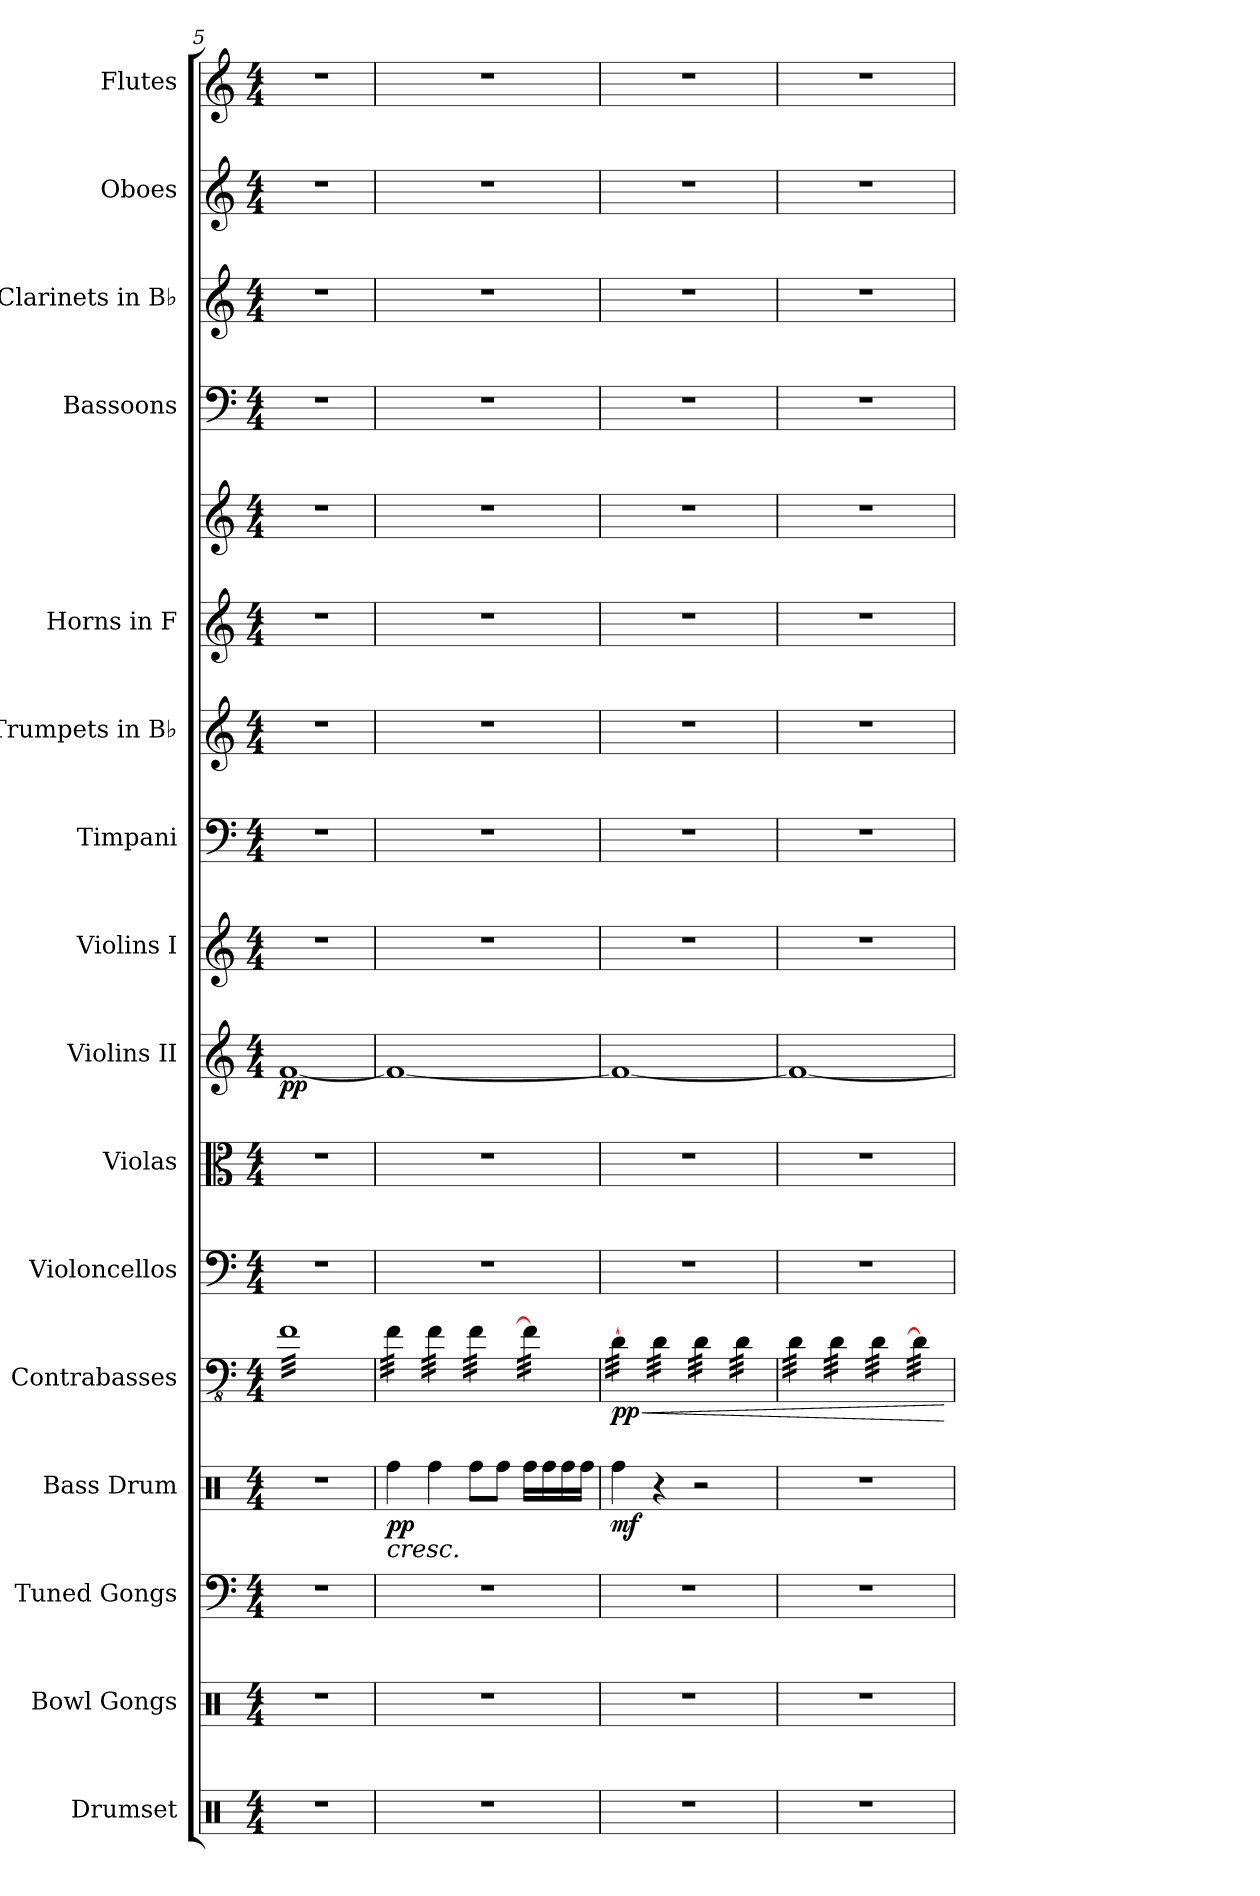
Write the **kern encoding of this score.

**kern	**kern	**kern	**kern	**dynam	**kern	**dynam	**kern	**kern	**kern	**dynam	**kern	**kern	**kern	**kern	**kern	**kern	**kern	**kern	**kern
*part16	*part15	*part14	*part13	*part13	*part12	*part12	*part11	*part10	*part9	*part9	*part8	*part7	*part6	*part5	*part5	*part4	*part3	*part2	*part1
*staff17	*staff16	*staff15	*staff14	*staff14	*staff13	*staff13	*staff12	*staff11	*staff10	*staff10	*staff9	*staff8	*staff7	*staff6	*staff5	*staff4	*staff3	*staff2	*staff1
*I"Drumset	*I"Bowl Gongs	*I"Tuned Gongs	*I"Bass Drum	*	*I"Contrabasses	*	*I"Violoncellos	*I"Violas	*I"Violins II	*	*I"Violins I	*I"Timpani	*I"Trumpets in B♭	*I"Horns in F	*	*I"Bassoons	*I"Clarinets in B♭	*I"Oboes	*I"Flutes
*I'Drs.	*I'Bw. Go.	*I'Td. Go.	*I'B. Dr.	*	*I'Cb.	*	*I'Vc.	*I'Vla.	*I'Vln. II	*	*I'Vln. I	*I'Timp.	*	*	*	*I'Bsn.	*	*I'Ob.	*I'Fl.
*clefX	*clefX	*clefF4	*clefX	*	*clefFv4	*	*clefF4	*clefC3	*clefG2	*	*clefG2	*clefF4	*clefG2	*clefG2	*clefG2	*clefF4	*clefG2	*clefG2	*clefG2
*	*	*	*	*	*ITrd7c12	*	*	*	*	*	*	*	*ITrd1c2	*ITrd4c7	*ITrd4c7	*	*ITrd1c2	*	*
*k[]	*k[]	*k[]	*k[]	*	*k[]	*	*k[]	*k[]	*k[]	*	*k[]	*k[]	*k[b-e-]	*k[b-]	*k[b-]	*k[]	*k[b-e-]	*k[]	*k[]
*M4/4	*M4/4	*M4/4	*M4/4	*	*M4/4	*	*M4/4	*M4/4	*M4/4	*	*M4/4	*M4/4	*M4/4	*M4/4	*M4/4	*M4/4	*M4/4	*M4/4	*M4/4
=5	=5	=5	=5	=5	=5	=5	=5	=5	=5	=5	=5	=5	=5	=5	=5	=5	=5	=5	=5
!	!	!	!	!	!	!	!	!	!	!LO:DY:b	!	!	!	!	!	!	!	!	!
*	*	*	*	*	*tremolo	*	*	*	*	*	*	*	*	*	*	*	*	*	*
1r	1r	1r	1r	.	32FFLLL	.	1r	1r	[1f	pp	1r	1r	1r	1r	1r	1r	1r	1r	1r
.	.	.	.	.	32FF	.	.	.	.	.	.	.	.	.	.	.	.	.	.
.	.	.	.	.	32FF	.	.	.	.	.	.	.	.	.	.	.	.	.	.
.	.	.	.	.	32FF	.	.	.	.	.	.	.	.	.	.	.	.	.	.
.	.	.	.	.	32FF	.	.	.	.	.	.	.	.	.	.	.	.	.	.
.	.	.	.	.	32FF	.	.	.	.	.	.	.	.	.	.	.	.	.	.
.	.	.	.	.	32FF	.	.	.	.	.	.	.	.	.	.	.	.	.	.
.	.	.	.	.	32FF	.	.	.	.	.	.	.	.	.	.	.	.	.	.
.	.	.	.	.	32FF	.	.	.	.	.	.	.	.	.	.	.	.	.	.
.	.	.	.	.	32FF	.	.	.	.	.	.	.	.	.	.	.	.	.	.
.	.	.	.	.	32FF	.	.	.	.	.	.	.	.	.	.	.	.	.	.
.	.	.	.	.	32FF	.	.	.	.	.	.	.	.	.	.	.	.	.	.
.	.	.	.	.	32FF	.	.	.	.	.	.	.	.	.	.	.	.	.	.
.	.	.	.	.	32FF	.	.	.	.	.	.	.	.	.	.	.	.	.	.
.	.	.	.	.	32FF	.	.	.	.	.	.	.	.	.	.	.	.	.	.
.	.	.	.	.	32FF	.	.	.	.	.	.	.	.	.	.	.	.	.	.
.	.	.	.	.	32FF	.	.	.	.	.	.	.	.	.	.	.	.	.	.
.	.	.	.	.	32FF	.	.	.	.	.	.	.	.	.	.	.	.	.	.
.	.	.	.	.	32FF	.	.	.	.	.	.	.	.	.	.	.	.	.	.
.	.	.	.	.	32FF	.	.	.	.	.	.	.	.	.	.	.	.	.	.
.	.	.	.	.	32FF	.	.	.	.	.	.	.	.	.	.	.	.	.	.
.	.	.	.	.	32FF	.	.	.	.	.	.	.	.	.	.	.	.	.	.
.	.	.	.	.	32FF	.	.	.	.	.	.	.	.	.	.	.	.	.	.
.	.	.	.	.	32FF	.	.	.	.	.	.	.	.	.	.	.	.	.	.
.	.	.	.	.	32FF	.	.	.	.	.	.	.	.	.	.	.	.	.	.
.	.	.	.	.	32FF	.	.	.	.	.	.	.	.	.	.	.	.	.	.
.	.	.	.	.	32FF	.	.	.	.	.	.	.	.	.	.	.	.	.	.
.	.	.	.	.	32FF	.	.	.	.	.	.	.	.	.	.	.	.	.	.
.	.	.	.	.	32FF	.	.	.	.	.	.	.	.	.	.	.	.	.	.
.	.	.	.	.	32FF	.	.	.	.	.	.	.	.	.	.	.	.	.	.
.	.	.	.	.	32FF	.	.	.	.	.	.	.	.	.	.	.	.	.	.
.	.	.	.	.	32FFJJJ	.	.	.	.	.	.	.	.	.	.	.	.	.	.
=6	=6	=6	=6	=6	=6	=6	=6	=6	=6	=6	=6	=6	=6	=6	=6	=6	=6	=6	=6
!	!	!	!	!LO:HP:b	!	!	!	!	!	!	!	!	!	!	!	!	!	!	!
!	!	!	!	!LO:DY:n=1:b	!	!	!	!	!	!	!	!	!	!	!	!	!	!	!
1r	1r	1r	4Rff\	< pp	32FF\LLL	.	1r	1r	1f_	.	1r	1r	1r	1r	1r	1r	1r	1r	1r
.	.	.	.	.	32FF\	.	.	.	.	.	.	.	.	.	.	.	.	.	.
.	.	.	.	.	32FF\	.	.	.	.	.	.	.	.	.	.	.	.	.	.
.	.	.	.	.	32FF\	.	.	.	.	.	.	.	.	.	.	.	.	.	.
.	.	.	.	.	32FF\	.	.	.	.	.	.	.	.	.	.	.	.	.	.
.	.	.	.	.	32FF\	.	.	.	.	.	.	.	.	.	.	.	.	.	.
.	.	.	.	.	32FF\	.	.	.	.	.	.	.	.	.	.	.	.	.	.
.	.	.	.	.	32FF\JJJ	.	.	.	.	.	.	.	.	.	.	.	.	.	.
.	.	.	4Rff\	.	32FF\LLL	.	.	.	.	.	.	.	.	.	.	.	.	.	.
.	.	.	.	.	32FF\	.	.	.	.	.	.	.	.	.	.	.	.	.	.
.	.	.	.	.	32FF\	.	.	.	.	.	.	.	.	.	.	.	.	.	.
.	.	.	.	.	32FF\	.	.	.	.	.	.	.	.	.	.	.	.	.	.
.	.	.	.	.	32FF\	.	.	.	.	.	.	.	.	.	.	.	.	.	.
.	.	.	.	.	32FF\	.	.	.	.	.	.	.	.	.	.	.	.	.	.
.	.	.	.	.	32FF\	.	.	.	.	.	.	.	.	.	.	.	.	.	.
.	.	.	.	.	32FF\JJJ	.	.	.	.	.	.	.	.	.	.	.	.	.	.
.	.	.	8Rff\L	.	32FF\LLL	.	.	.	.	.	.	.	.	.	.	.	.	.	.
.	.	.	.	.	32FF\	.	.	.	.	.	.	.	.	.	.	.	.	.	.
.	.	.	.	.	32FF\	.	.	.	.	.	.	.	.	.	.	.	.	.	.
.	.	.	.	.	32FF\	.	.	.	.	.	.	.	.	.	.	.	.	.	.
.	.	.	8Rff\J	.	32FF\	.	.	.	.	.	.	.	.	.	.	.	.	.	.
.	.	.	.	.	32FF\	.	.	.	.	.	.	.	.	.	.	.	.	.	.
.	.	.	.	.	32FF\	.	.	.	.	.	.	.	.	.	.	.	.	.	.
.	.	.	.	.	32FF\JJJ	.	.	.	.	.	.	.	.	.	.	.	.	.	.
.	.	.	16Rff\LL	.	32FF\]LLL	.	.	.	.	.	.	.	.	.	.	.	.	.	.
.	.	.	.	.	32FF\	.	.	.	.	.	.	.	.	.	.	.	.	.	.
.	.	.	16Rff\	.	32FF\	.	.	.	.	.	.	.	.	.	.	.	.	.	.
.	.	.	.	.	32FF\	.	.	.	.	.	.	.	.	.	.	.	.	.	.
.	.	.	16Rff\	.	32FF\	.	.	.	.	.	.	.	.	.	.	.	.	.	.
.	.	.	.	.	32FF\	.	.	.	.	.	.	.	.	.	.	.	.	.	.
.	.	.	16Rff\JJ	.	32FF\	.	.	.	.	.	.	.	.	.	.	.	.	.	.
.	.	.	.	.	32FF\JJJ	.	.	.	.	.	.	.	.	.	.	.	.	.	.
=7	=7	=7	=7	=7	=7	=7	=7	=7	=7	=7	=7	=7	=7	=7	=7	=7	=7	=7	=7
!	!	!	!	!LO:DY:b	!	!LO:HP:b	!	!	!	!	!	!	!	!	!	!	!	!	!
!	!	!	!	!	!	!LO:DY:n=1:b	!	!	!	!	!	!	!	!	!	!	!	!	!
1r	1r	1r	4Rff\	mf	[32DD\LLL	< pp	1r	1r	1f_	.	1r	1r	1r	1r	1r	1r	1r	1r	1r
.	.	.	.	.	32DD\	.	.	.	.	.	.	.	.	.	.	.	.	.	.
.	.	.	.	.	32DD\	.	.	.	.	.	.	.	.	.	.	.	.	.	.
.	.	.	.	.	32DD\	.	.	.	.	.	.	.	.	.	.	.	.	.	.
.	.	.	.	.	32DD\	.	.	.	.	.	.	.	.	.	.	.	.	.	.
.	.	.	.	.	32DD\	.	.	.	.	.	.	.	.	.	.	.	.	.	.
.	.	.	.	.	32DD\	.	.	.	.	.	.	.	.	.	.	.	.	.	.
.	.	.	.	.	32DD\JJJ	.	.	.	.	.	.	.	.	.	.	.	.	.	.
.	.	.	4r	[	32DD\LLL	.	.	.	.	.	.	.	.	.	.	.	.	.	.
.	.	.	.	.	32DD\	.	.	.	.	.	.	.	.	.	.	.	.	.	.
.	.	.	.	.	32DD\	.	.	.	.	.	.	.	.	.	.	.	.	.	.
.	.	.	.	.	32DD\	.	.	.	.	.	.	.	.	.	.	.	.	.	.
.	.	.	.	.	32DD\	.	.	.	.	.	.	.	.	.	.	.	.	.	.
.	.	.	.	.	32DD\	.	.	.	.	.	.	.	.	.	.	.	.	.	.
.	.	.	.	.	32DD\	.	.	.	.	.	.	.	.	.	.	.	.	.	.
.	.	.	.	.	32DD\JJJ	.	.	.	.	.	.	.	.	.	.	.	.	.	.
.	.	.	2r	.	32DD\LLL	.	.	.	.	.	.	.	.	.	.	.	.	.	.
.	.	.	.	.	32DD\	.	.	.	.	.	.	.	.	.	.	.	.	.	.
.	.	.	.	.	32DD\	.	.	.	.	.	.	.	.	.	.	.	.	.	.
.	.	.	.	.	32DD\	.	.	.	.	.	.	.	.	.	.	.	.	.	.
.	.	.	.	.	32DD\	.	.	.	.	.	.	.	.	.	.	.	.	.	.
.	.	.	.	.	32DD\	.	.	.	.	.	.	.	.	.	.	.	.	.	.
.	.	.	.	.	32DD\	.	.	.	.	.	.	.	.	.	.	.	.	.	.
.	.	.	.	.	32DD\JJJ	.	.	.	.	.	.	.	.	.	.	.	.	.	.
.	.	.	.	.	32DD\LLL	.	.	.	.	.	.	.	.	.	.	.	.	.	.
.	.	.	.	.	32DD\	.	.	.	.	.	.	.	.	.	.	.	.	.	.
.	.	.	.	.	32DD\	.	.	.	.	.	.	.	.	.	.	.	.	.	.
.	.	.	.	.	32DD\	.	.	.	.	.	.	.	.	.	.	.	.	.	.
.	.	.	.	.	32DD\	.	.	.	.	.	.	.	.	.	.	.	.	.	.
.	.	.	.	.	32DD\	.	.	.	.	.	.	.	.	.	.	.	.	.	.
.	.	.	.	.	32DD\	.	.	.	.	.	.	.	.	.	.	.	.	.	.
.	.	.	.	.	32DD\JJJ	.	.	.	.	.	.	.	.	.	.	.	.	.	.
=8	=8	=8	=8	=8	=8	=8	=8	=8	=8	=8	=8	=8	=8	=8	=8	=8	=8	=8	=8
1r	1r	1r	1r	.	32DD\LLL	.	1r	1r	1f_	.	1r	1r	1r	1r	1r	1r	1r	1r	1r
.	.	.	.	.	32DD\	.	.	.	.	.	.	.	.	.	.	.	.	.	.
.	.	.	.	.	32DD\	.	.	.	.	.	.	.	.	.	.	.	.	.	.
.	.	.	.	.	32DD\	.	.	.	.	.	.	.	.	.	.	.	.	.	.
.	.	.	.	.	32DD\	.	.	.	.	.	.	.	.	.	.	.	.	.	.
.	.	.	.	.	32DD\	.	.	.	.	.	.	.	.	.	.	.	.	.	.
.	.	.	.	.	32DD\	.	.	.	.	.	.	.	.	.	.	.	.	.	.
.	.	.	.	.	32DD\JJJ	.	.	.	.	.	.	.	.	.	.	.	.	.	.
.	.	.	.	.	32DD\LLL	.	.	.	.	.	.	.	.	.	.	.	.	.	.
.	.	.	.	.	32DD\	.	.	.	.	.	.	.	.	.	.	.	.	.	.
.	.	.	.	.	32DD\	.	.	.	.	.	.	.	.	.	.	.	.	.	.
.	.	.	.	.	32DD\	.	.	.	.	.	.	.	.	.	.	.	.	.	.
.	.	.	.	.	32DD\	.	.	.	.	.	.	.	.	.	.	.	.	.	.
.	.	.	.	.	32DD\	.	.	.	.	.	.	.	.	.	.	.	.	.	.
.	.	.	.	.	32DD\	.	.	.	.	.	.	.	.	.	.	.	.	.	.
.	.	.	.	.	32DD\JJJ	.	.	.	.	.	.	.	.	.	.	.	.	.	.
.	.	.	.	.	32DD\LLL	.	.	.	.	.	.	.	.	.	.	.	.	.	.
.	.	.	.	.	32DD\	.	.	.	.	.	.	.	.	.	.	.	.	.	.
.	.	.	.	.	32DD\	.	.	.	.	.	.	.	.	.	.	.	.	.	.
.	.	.	.	.	32DD\	.	.	.	.	.	.	.	.	.	.	.	.	.	.
.	.	.	.	.	32DD\	.	.	.	.	.	.	.	.	.	.	.	.	.	.
.	.	.	.	.	32DD\	.	.	.	.	.	.	.	.	.	.	.	.	.	.
.	.	.	.	.	32DD\	.	.	.	.	.	.	.	.	.	.	.	.	.	.
.	.	.	.	.	32DD\JJJ	.	.	.	.	.	.	.	.	.	.	.	.	.	.
.	.	.	.	.	32DD\]LLL	.	.	.	.	.	.	.	.	.	.	.	.	.	.
.	.	.	.	.	32DD\	.	.	.	.	.	.	.	.	.	.	.	.	.	.
.	.	.	.	.	32DD\	.	.	.	.	.	.	.	.	.	.	.	.	.	.
.	.	.	.	.	32DD\	.	.	.	.	.	.	.	.	.	.	.	.	.	.
.	.	.	.	.	32DD\	.	.	.	.	.	.	.	.	.	.	.	.	.	.
.	.	.	.	.	32DD\	.	.	.	.	.	.	.	.	.	.	.	.	.	.
.	.	.	.	.	32DD\	.	.	.	.	.	.	.	.	.	.	.	.	.	.
.	.	.	.	.	32DD\JJJ	.	.	.	.	.	.	.	.	.	.	.	.	.	.
*	*	*	*	*	*Xtremolo	*	*	*	*	*	*	*	*	*	*	*	*	*	*
.	.	.	.	.	.	[	.	.	.	.	.	.	.	.	.	.	.	.	.
=	=	=	=	=	=	=	=	=	=	=	=	=	=	=	=	=	=	=	=
*-	*-	*-	*-	*-	*-	*-	*-	*-	*-	*-	*-	*-	*-	*-	*-	*-	*-	*-	*-
